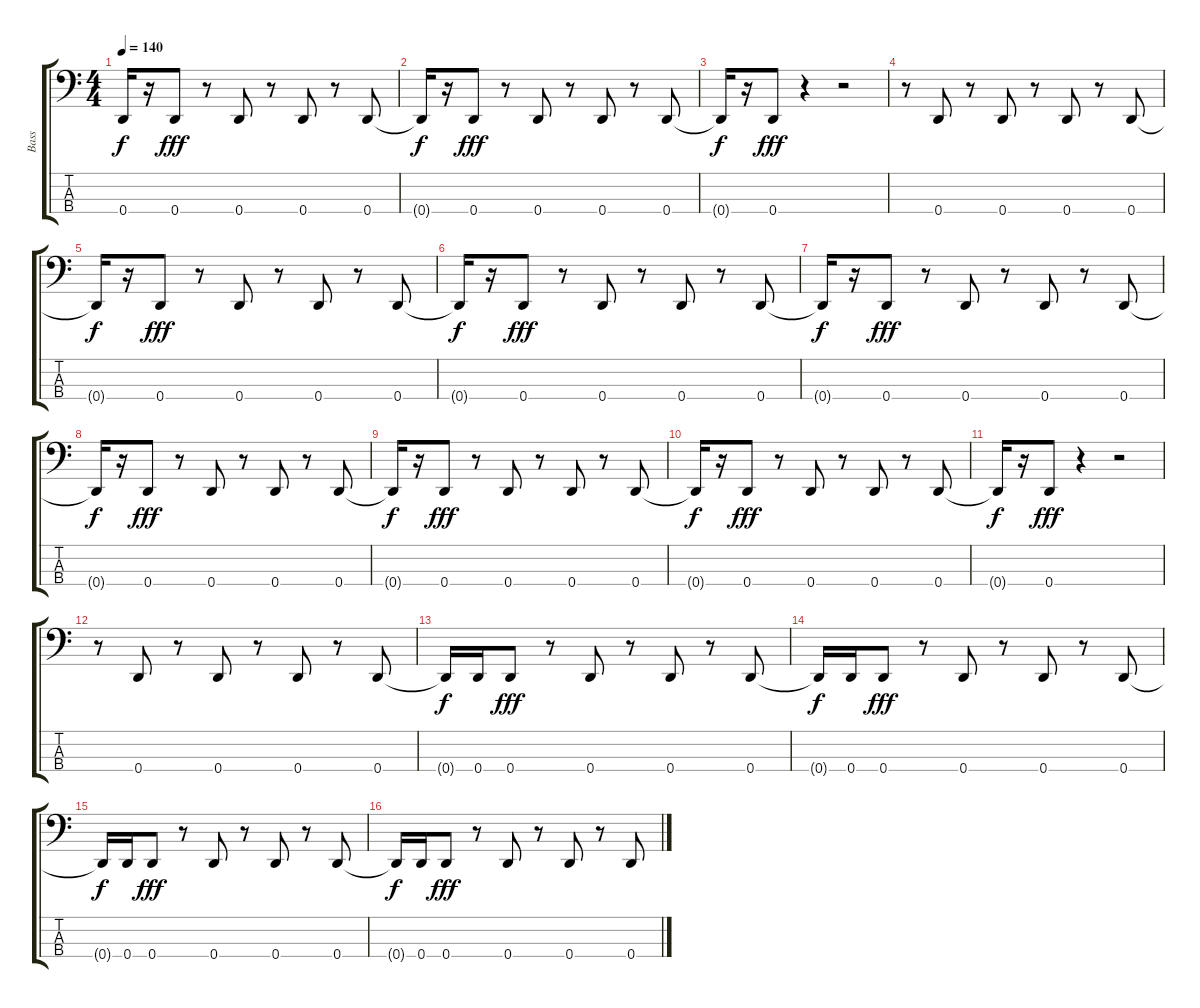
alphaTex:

\track ("Bass" "Bass") {instrument synthbass2}
\staff {score tabs}
\tuning (G2 D2 A1 D1) {hide}
\ts (4 4)
\tempo 140
\clef f4
\ks c
0.4{t}.16{dy f} r.16 0.4.8{dy fff} r.8 0.4.8 r.8 0.4.8 r.8 0.4.8 |
0.4{t}.16{dy f} r.16 0.4.8{dy fff} r.8 0.4.8 r.8 0.4.8 r.8 0.4.8 |
0.4{t}.16{dy f} r.16 0.4.8{dy fff} r.4 r.2 |
r.8 0.4.8 r.8 0.4.8 r.8 0.4.8 r.8 0.4.8 |
0.4{t}.16{dy f} r.16 0.4.8{dy fff} r.8 0.4.8 r.8 0.4.8 r.8 0.4.8 |
0.4{t}.16{dy f} r.16 0.4.8{dy fff} r.8 0.4.8 r.8 0.4.8 r.8 0.4.8 |
0.4{t}.16{dy f} r.16 0.4.8{dy fff} r.8 0.4.8 r.8 0.4.8 r.8 0.4.8 |
0.4{t}.16{dy f} r.16 0.4.8{dy fff} r.8 0.4.8 r.8 0.4.8 r.8 0.4.8 |
0.4{t}.16{dy f} r.16 0.4.8{dy fff} r.8 0.4.8 r.8 0.4.8 r.8 0.4.8 |
0.4{t}.16{dy f} r.16 0.4.8{dy fff} r.8 0.4.8 r.8 0.4.8 r.8 0.4.8 |
0.4{t}.16{dy f} r.16 0.4.8{dy fff} r.4 r.2 |
r.8 0.4.8 r.8 0.4.8 r.8 0.4.8 r.8 0.4.8 |
0.4{t}.16{dy f} 0.4.16 0.4.8{dy fff} r.8 0.4.8 r.8 0.4.8 r.8 0.4.8 |
0.4{t}.16{dy f} 0.4.16 0.4.8{dy fff} r.8 0.4.8 r.8 0.4.8 r.8 0.4.8 |
0.4{t}.16{dy f} 0.4.16 0.4.8{dy fff} r.8 0.4.8 r.8 0.4.8 r.8 0.4.8 |
0.4{t}.16{dy f} 0.4.16 0.4.8{dy fff} r.8 0.4.8 r.8 0.4.8 r.8 0.4.8
